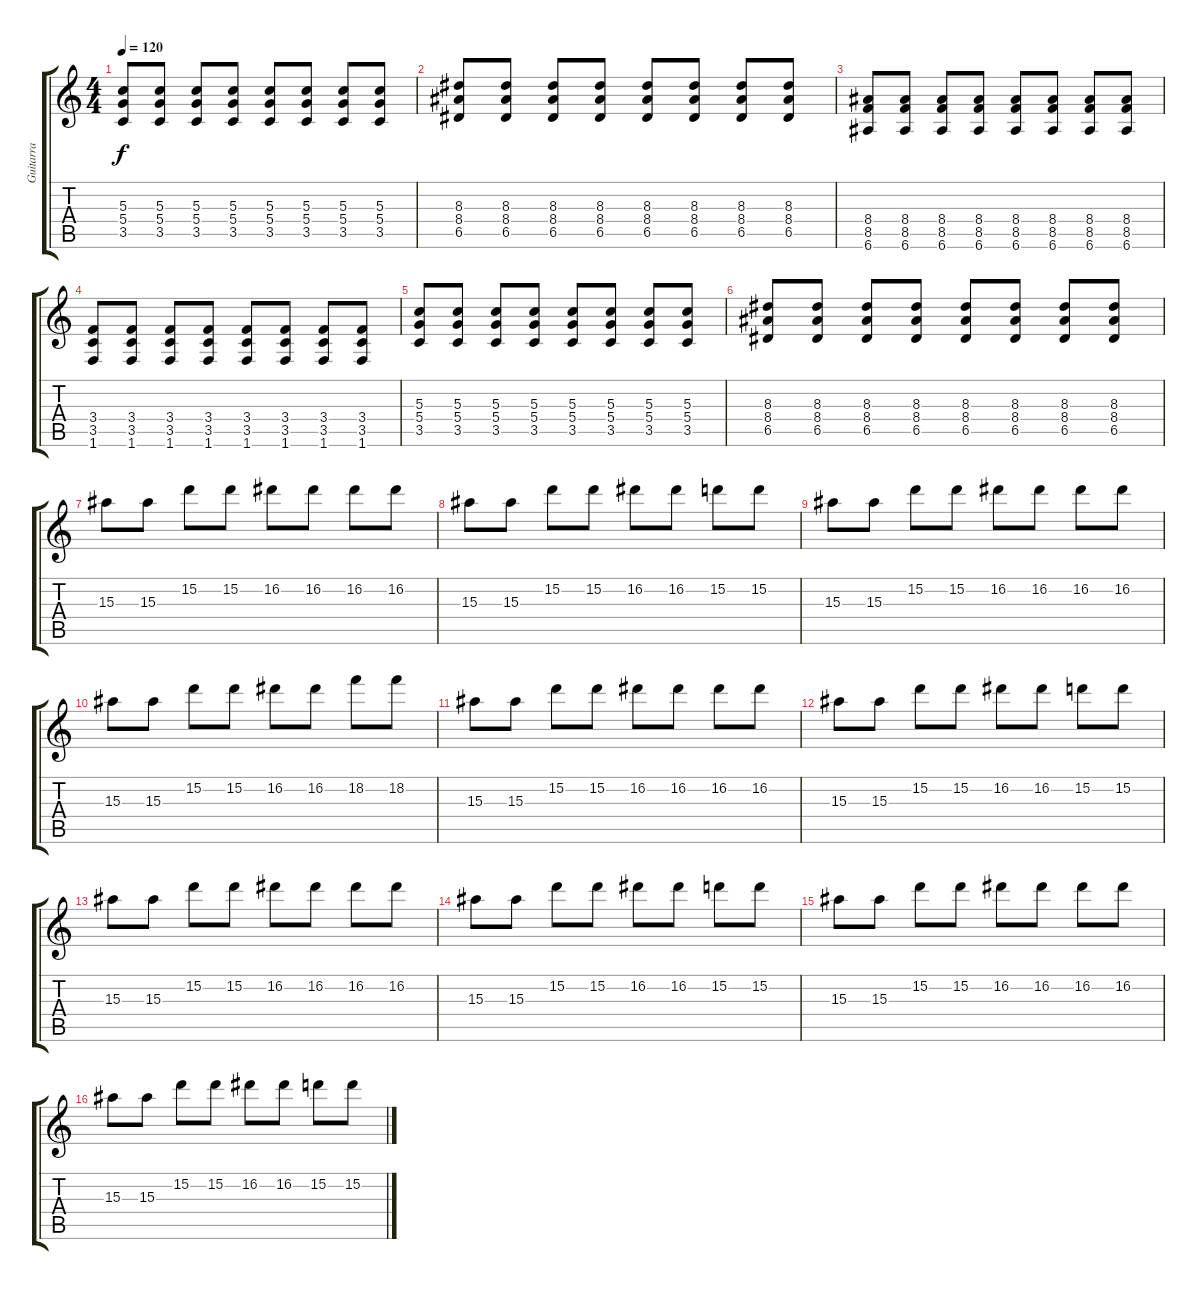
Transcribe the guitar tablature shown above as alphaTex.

\track ("Guitarra" "Guitarra") {instrument distortionguitar}
\staff {score tabs}
\tuning (E4 B3 G3 D3 A2 E2) {hide}
\ts (4 4)
\tempo 120
\clef g2
\ks c
(5.3 5.4 3.5).8{dy f} (5.3 5.4 3.5).8 (5.3 5.4 3.5).8 (5.3 5.4 3.5).8 (5.3 5.4 3.5).8 (5.3 5.4 3.5).8 (5.3 5.4 3.5).8 (5.3 5.4 3.5).8 |
(8.3 8.4 6.5).8 (8.3 8.4 6.5).8 (8.3 8.4 6.5).8 (8.3 8.4 6.5).8 (8.3 8.4 6.5).8 (8.3 8.4 6.5).8 (8.3 8.4 6.5).8 (8.3 8.4 6.5).8 |
(8.4 8.5 6.6).8 (8.4 8.5 6.6).8 (8.4 8.5 6.6).8 (8.4 8.5 6.6).8 (8.4 8.5 6.6).8 (8.4 8.5 6.6).8 (8.4 8.5 6.6).8 (8.4 8.5 6.6).8 |
(3.4 3.5 1.6).8 (3.4 3.5 1.6).8 (3.4 3.5 1.6).8 (3.4 3.5 1.6).8 (3.4 3.5 1.6).8 (3.4 3.5 1.6).8 (3.4 3.5 1.6).8 (3.4 3.5 1.6).8 |
(5.3 5.4 3.5).8 (5.3 5.4 3.5).8 (5.3 5.4 3.5).8 (5.3 5.4 3.5).8 (5.3 5.4 3.5).8 (5.3 5.4 3.5).8 (5.3 5.4 3.5).8 (5.3 5.4 3.5).8 |
(8.3 8.4 6.5).8 (8.3 8.4 6.5).8 (8.3 8.4 6.5).8 (8.3 8.4 6.5).8 (8.3 8.4 6.5).8 (8.3 8.4 6.5).8 (8.3 8.4 6.5).8 (8.3 8.4 6.5).8 |
15.3.8 15.3.8 15.2.8 15.2.8 16.2.8 16.2.8 16.2.8 16.2.8 |
15.3.8 15.3.8 15.2.8 15.2.8 16.2.8 16.2.8 15.2.8 15.2.8 |
15.3.8 15.3.8 15.2.8 15.2.8 16.2.8 16.2.8 16.2.8 16.2.8 |
15.3.8 15.3.8 15.2.8 15.2.8 16.2.8 16.2.8 18.2.8 18.2.8 |
15.3.8 15.3.8 15.2.8 15.2.8 16.2.8 16.2.8 16.2.8 16.2.8 |
15.3.8 15.3.8 15.2.8 15.2.8 16.2.8 16.2.8 15.2.8 15.2.8 |
15.3.8 15.3.8 15.2.8 15.2.8 16.2.8 16.2.8 16.2.8 16.2.8 |
15.3.8 15.3.8 15.2.8 15.2.8 16.2.8 16.2.8 15.2.8 15.2.8 |
15.3.8 15.3.8 15.2.8 15.2.8 16.2.8 16.2.8 16.2.8 16.2.8 |
15.3.8 15.3.8 15.2.8 15.2.8 16.2.8 16.2.8 15.2.8 15.2.8
